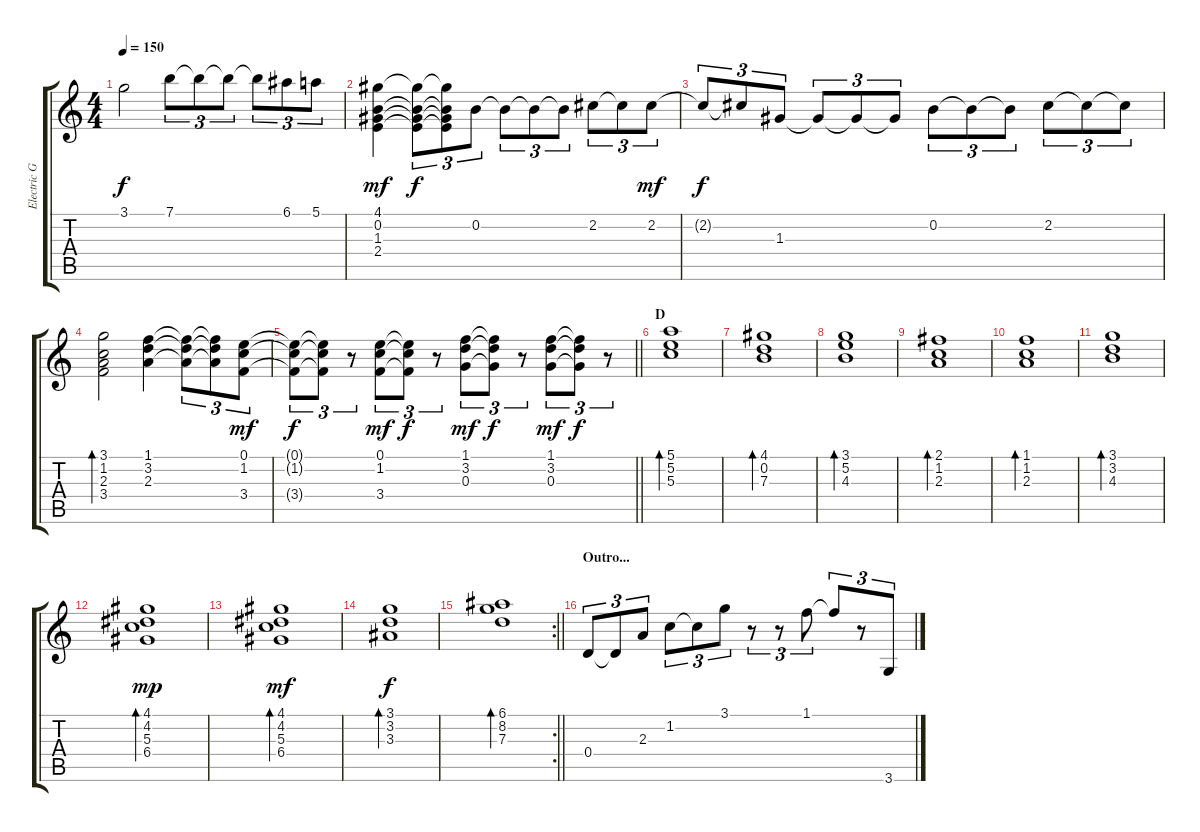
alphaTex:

\track ("Electric Guitar" "Electric G") {instrument electricguitarclean}
\staff {score tabs}
\tuning (E4 B3 G3 D3 A2 E2) {hide}
\ts (4 4)
\tempo 150
\clef g2
\ks c
3.1{t}.2{dy f} 7.1.8{tu (3 2)} 7.1{t}.8{tu (3 2)} 7.1{t}.8{tu (3 2)} 7.1{t}.8{tu (3 2)} 6.1.8{tu (3 2)} 5.1.8{tu (3 2)} |
(4.1 0.2 1.3 2.4).4{dy mf} (4.1{t} 0.2{t} 1.3{t} 2.4{t}).8{tu (3 2) dy f} (4.1{t} 0.2{t} 1.3{t} 2.4{t}).8{tu (3 2)} 0.2.8{tu (3 2)} 0.2{t}.8{tu (3 2)} 0.2{t}.8{tu (3 2)} 0.2{t}.8{tu (3 2)} 2.2.8{tu (3 2)} 2.2{t}.8{tu (3 2)} 2.2.8{tu (3 2) dy mf} |
2.2{t}.8{tu (3 2) dy f} 2.2{t}.8{tu (3 2)} 1.3.8{tu (3 2)} 1.3{t}.8{tu (3 2)} 1.3{t}.8{tu (3 2)} 1.3{t}.8{tu (3 2)} 0.2.8{tu (3 2)} 0.2{t}.8{tu (3 2)} 0.2{t}.8{tu (3 2)} 2.2.8{tu (3 2)} 2.2{t}.8{tu (3 2)} 2.2{t}.8{tu (3 2)} |
(3.1 1.2 2.3 3.4).2{bd 240} (1.1 3.2 2.3).4 (1.1{t} 3.2{t} 2.3{t}).8{tu (3 2)} (1.1{t} 3.2{t} 2.3{t}).8{tu (3 2)} (0.1 1.2 3.4).8{tu (3 2) dy mf} |
\barLineRight lightlight
(0.1{t} 1.2{t} 3.4{t}).8{tu (3 2) dy f} (0.1{t} 1.2{t} 3.4{t}).8{tu (3 2)} r.8{tu (3 2)} (0.1 1.2 3.4).8{tu (3 2) dy mf} (0.1{t} 1.2{t} 3.4{t}).8{tu (3 2) dy f} r.8{tu (3 2)} (1.1 3.2 0.3).8{tu (3 2) dy mf} (1.1{t} 3.2{t} 0.3{t}).8{tu (3 2) dy f} r.8{tu (3 2)} (1.1 3.2 0.3).8{tu (3 2) dy mf} (1.1{t} 3.2{t} 0.3{t}).8{tu (3 2) dy f} r.8{tu (3 2)} |
\section ("" "D")
(5.1 5.2 5.3).1{bd 120} |
(4.1 0.2 7.3).1{bd 120} |
(3.1 5.2 4.3).1{bd 120} |
(2.1 1.2 2.3).1{bd 120} |
(1.1 1.2 2.3).1{bd 120} |
(3.1 3.2 4.3).1{bd 120} |
(4.1 4.2 5.3 6.4).1{bd 120 dy mp} |
(4.1 4.2 5.3 6.4).1{bd 120 dy mf} |
(3.1 3.2 3.3).1{bd 120 dy f} |
\rc 2
\barLineRight lightlight
(6.1 8.2 7.3).1{bd 240} |
\section ("" "Outro...")
0.4.8{tu (3 2)} 0.4{t}.8{tu (3 2)} 2.3.8{tu (3 2)} 1.2.8{tu (3 2)} 1.2{t}.8{tu (3 2)} 3.1.8{tu (3 2)} r.8{tu (3 2)} r.8{tu (3 2)} 1.1.8{tu (3 2)} 1.1{t}.8{tu (3 2)} r.8{tu (3 2)} 3.6.8{tu (3 2)}
